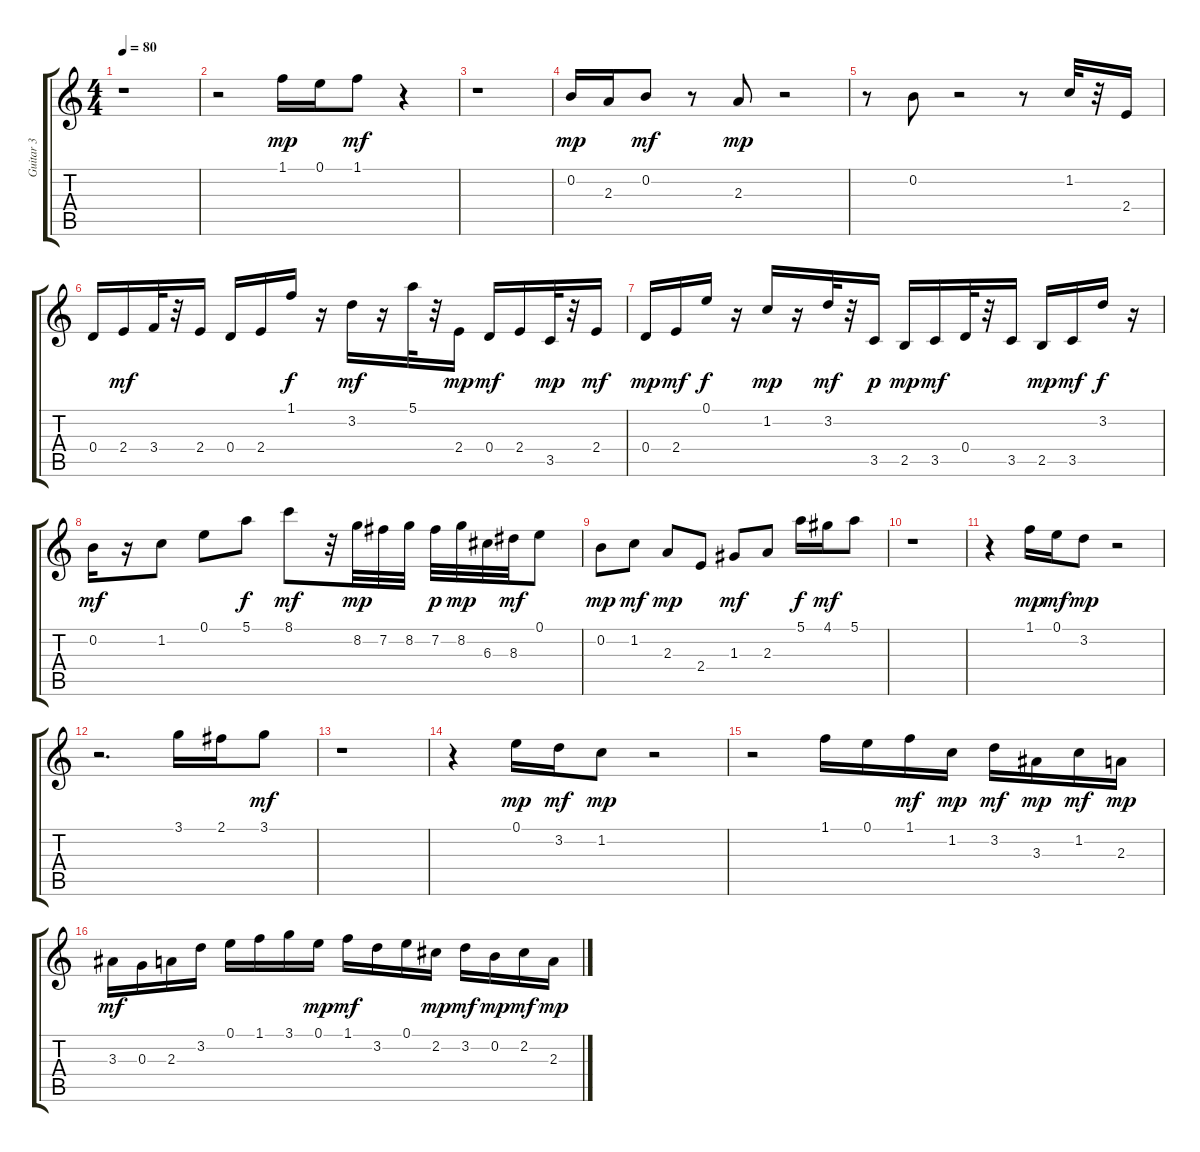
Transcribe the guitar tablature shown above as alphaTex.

\track ("Guitar 3" "Guitar 3") {instrument acousticguitarnylon}
\staff {score tabs}
\tuning (E4 B3 G3 D3 A2 E2) {hide}
\ts (4 4)
\tempo 80
\clef g2
\ks c
r.1{dy mp} |
r.2 1.1.16 0.1.16 1.1.8{dy mf} r.4 |
r.1 |
0.2.16{dy mp} 2.3.16 0.2.8{dy mf} r.8 2.3.8{dy mp} r.2 |
r.8 0.2.8 r.2 r.8 1.2.32 r.32 2.4.16 |
0.4.16 2.4.16{dy mf} 3.4.32 r.32 2.4.16 0.4.16 2.4.16 1.1.16{dy f} r.16 3.2.16{dy mf} r.16 5.1.32 r.32 2.4.16{dy mp} 0.4.16{dy mf} 2.4.16 3.5.32{dy mp} r.32 2.4.16{dy mf} |
0.4.16{dy mp} 2.4.16{dy mf} 0.1.16{dy f} r.16 1.2.16{dy mp} r.16 3.2.32{dy mf} r.32 3.5.16{dy p} 2.5.16{dy mp} 3.5.16{dy mf} 0.4.32 r.32 3.5.16 2.5.16{dy mp} 3.5.16{dy mf} 3.2.16{dy f} r.16 |
0.2.16{dy mf} r.16 1.2.8 0.1.8 5.1.8{dy f} 8.1.8{dy mf} r.32 8.2.32{dy mp} 7.2.32 8.2.32 7.2.32{dy p} 8.2.32{dy mp} 6.3.32 8.3.32{dy mf} 0.1.8 |
0.2.8{dy mp} 1.2.8{dy mf} 2.3.8{dy mp} 2.4.8 1.3.8{dy mf} 2.3.8 5.1.16{dy f} 4.1.16{dy mf} 5.1.8 |
r.1 |
r.4 1.1.16{dy mp} 0.1.16{dy mf} 3.2.8{dy mp} r.2 |
r.2{d} 3.1.16 2.1.16 3.1.8{dy mf} |
r.1 |
r.4 0.1.16{dy mp} 3.2.16{dy mf} 1.2.8{dy mp} r.2 |
r.2 1.1.16 0.1.16 1.1.16{dy mf} 1.2.16{dy mp} 3.2.16{dy mf} 3.3.16{dy mp} 1.2.16{dy mf} 2.3.16{dy mp} |
3.3.16{dy mf} 0.3.16 2.3.16 3.2.16 0.1.16 1.1.16 3.1.16 0.1.16{dy mp} 1.1.16{dy mf} 3.2.16 0.1.16 2.2.16{dy mp} 3.2.16{dy mf} 0.2.16{dy mp} 2.2.16{dy mf} 2.3.16{dy mp}
